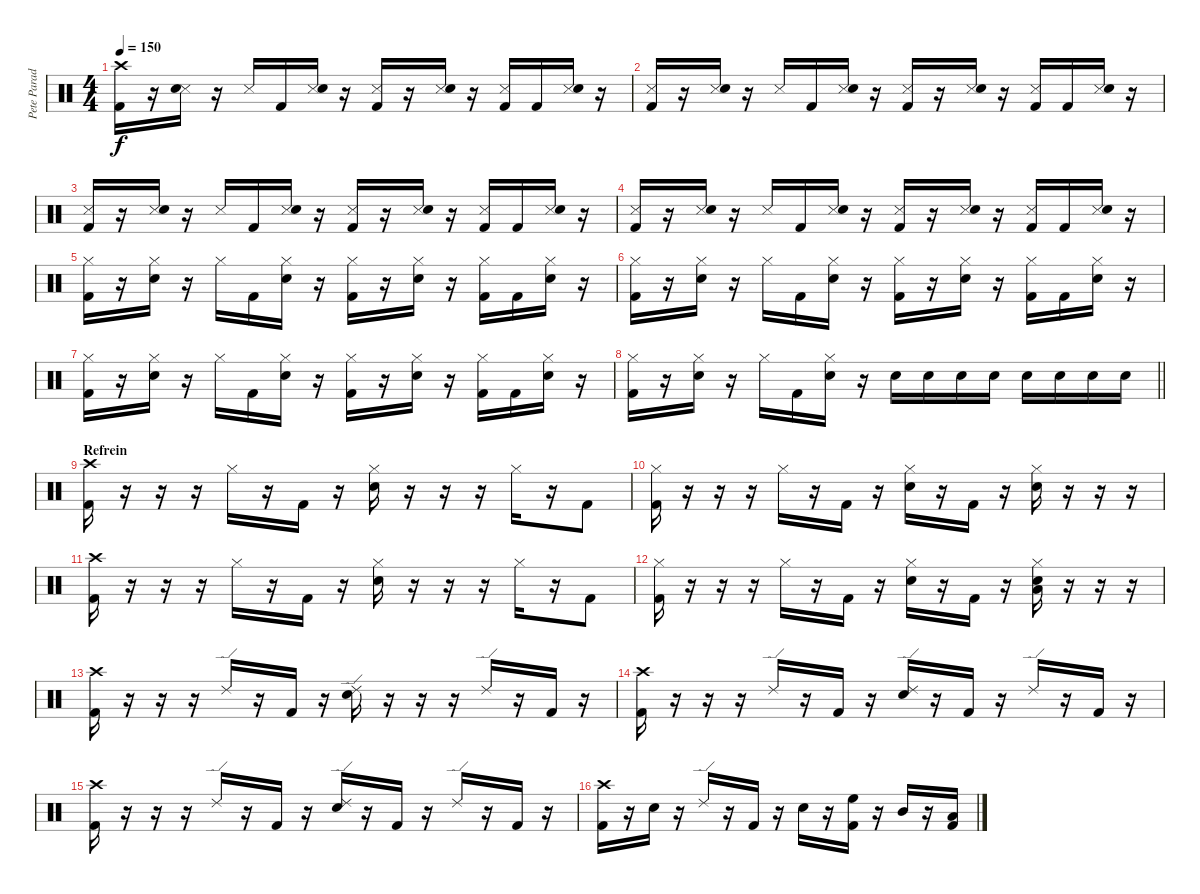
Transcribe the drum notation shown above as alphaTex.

\track ("Pete Parada - Drums" "Pete Parad") {instrument percussion}
\staff {score}
\articulation defaults
\ts (4 4)
\tempo 150
\clef neutral
\ks c
("Crash high (hit)" "Kick (hit) 2").16{dy f} r.16 ("Metronome (hit)" "Electric Snare (hit)").16 r.16 "Metronome (hit)".16 "Kick (hit) 2".16 ("Metronome (hit)" "Electric Snare (hit)").16 r.16 ("Metronome (hit)" "Kick (hit) 2").16 r.16 ("Metronome (hit)" "Electric Snare (hit)").16 r.16 ("Metronome (hit)" "Kick (hit) 2").16 "Kick (hit) 2".16 ("Metronome (hit)" "Electric Snare (hit)").16 r.16 |
("Metronome (hit)" "Kick (hit) 2").16 r.16 ("Metronome (hit)" "Electric Snare (hit)").16 r.16 "Metronome (hit)".16 "Kick (hit) 2".16 ("Metronome (hit)" "Electric Snare (hit)").16 r.16 ("Metronome (hit)" "Kick (hit) 2").16 r.16 ("Metronome (hit)" "Electric Snare (hit)").16 r.16 ("Metronome (hit)" "Kick (hit) 2").16 "Kick (hit) 2".16 ("Metronome (hit)" "Electric Snare (hit)").16 r.16 |
("Metronome (hit)" "Kick (hit) 2").16 r.16 ("Metronome (hit)" "Electric Snare (hit)").16 r.16 "Metronome (hit)".16 "Kick (hit) 2".16 ("Metronome (hit)" "Electric Snare (hit)").16 r.16 ("Metronome (hit)" "Kick (hit) 2").16 r.16 ("Metronome (hit)" "Electric Snare (hit)").16 r.16 ("Metronome (hit)" "Kick (hit) 2").16 "Kick (hit) 2".16 ("Metronome (hit)" "Electric Snare (hit)").16 r.16 |
("Metronome (hit)" "Kick (hit) 2").16 r.16 ("Metronome (hit)" "Electric Snare (hit)").16 r.16 "Metronome (hit)".16 "Kick (hit) 2".16 ("Metronome (hit)" "Electric Snare (hit)").16 r.16 ("Metronome (hit)" "Kick (hit) 2").16 r.16 ("Metronome (hit)" "Electric Snare (hit)").16 r.16 ("Metronome (hit)" "Kick (hit) 2").16 "Kick (hit) 2".16 ("Metronome (hit)" "Electric Snare (hit)").16 r.16 |
("Hi-Hat (closed)" "Kick (hit) 2").16 r.16 ("Hi-Hat (closed)" "Electric Snare (hit)").16 r.16 "Hi-Hat (closed)".16 "Kick (hit) 2".16 ("Hi-Hat (closed)" "Electric Snare (hit)").16 r.16 ("Hi-Hat (closed)" "Kick (hit) 2").16 r.16 ("Hi-Hat (closed)" "Electric Snare (hit)").16 r.16 ("Hi-Hat (closed)" "Kick (hit) 2").16 "Kick (hit) 2".16 ("Hi-Hat (closed)" "Electric Snare (hit)").16 r.16 |
("Hi-Hat (closed)" "Kick (hit) 2").16 r.16 ("Hi-Hat (closed)" "Electric Snare (hit)").16 r.16 "Hi-Hat (closed)".16 "Kick (hit) 2".16 ("Hi-Hat (closed)" "Electric Snare (hit)").16 r.16 ("Hi-Hat (closed)" "Kick (hit) 2").16 r.16 ("Hi-Hat (closed)" "Electric Snare (hit)").16 r.16 ("Hi-Hat (closed)" "Kick (hit) 2").16 "Kick (hit) 2".16 ("Hi-Hat (closed)" "Electric Snare (hit)").16 r.16 |
("Hi-Hat (closed)" "Kick (hit) 2").16 r.16 ("Hi-Hat (closed)" "Electric Snare (hit)").16 r.16 "Hi-Hat (closed)".16 "Kick (hit) 2".16 ("Hi-Hat (closed)" "Electric Snare (hit)").16 r.16 ("Hi-Hat (closed)" "Kick (hit) 2").16 r.16 ("Hi-Hat (closed)" "Electric Snare (hit)").16 r.16 ("Hi-Hat (closed)" "Kick (hit) 2").16 "Kick (hit) 2".16 ("Hi-Hat (closed)" "Electric Snare (hit)").16 r.16 |
\barLineRight lightlight
("Hi-Hat (closed)" "Kick (hit) 2").16 r.16 ("Hi-Hat (closed)" "Electric Snare (hit)").16 r.16 "Hi-Hat (closed)".16 "Kick (hit) 2".16 ("Hi-Hat (closed)" "Electric Snare (hit)").16 r.16 "Electric Snare (hit)".16 "Electric Snare (hit)".16 "Electric Snare (hit)".16 "Electric Snare (hit)".16 "Electric Snare (hit)".16 "Electric Snare (hit)".16 "Electric Snare (hit)".16 "Electric Snare (hit)".16 |
\section ("" "Refrein")
("Crash high (hit)" "Kick (hit) 2").16 r.16 r.16 r.16 "Hi-Hat (closed)".16 r.16 "Kick (hit) 2".16 r.16 ("Hi-Hat (closed)" "Electric Snare (hit)").16 r.16 r.16 r.16 "Hi-Hat (closed)".16 r.16 "Kick (hit) 2".8 |
("Hi-Hat (closed)" "Kick (hit) 2").16 r.16 r.16 r.16 "Hi-Hat (closed)".16 r.16 "Kick (hit) 2".16 r.16 ("Hi-Hat (closed)" "Electric Snare (hit)").16 r.16 "Kick (hit) 2".16 r.16 ("Hi-Hat (closed)" "Electric Snare (hit)").16 r.16 r.16 r.16 |
("Crash high (hit)" "Kick (hit) 2").16 r.16 r.16 r.16 "Hi-Hat (closed)".16 r.16 "Kick (hit) 2".16 r.16 ("Hi-Hat (closed)" "Electric Snare (hit)").16 r.16 r.16 r.16 "Hi-Hat (closed)".16 r.16 "Kick (hit) 2".8 |
("Hi-Hat (closed)" "Kick (hit) 2").16 r.16 r.16 r.16 "Hi-Hat (closed)".16 r.16 "Kick (hit) 2".16 r.16 ("Hi-Hat (closed)" "Electric Snare (hit)").16 r.16 "Kick (hit) 2".16 r.16 ("Hi-Hat (closed)" "Electric Snare (hit)" "Low Floor Tom (hit)").16 r.16 r.16 r.16 |
("Crash high (hit)" "Kick (hit) 2").16 r.16 r.16 r.16 "Ride (edge) 2".16 r.16 "Kick (hit) 2".16 r.16 ("Ride (edge) 2" "Electric Snare (hit)").16 r.16 r.16 r.16 "Ride (edge) 2".16 r.16 "Kick (hit) 2".16 r.16 |
("Crash high (hit)" "Kick (hit) 2").16 r.16 r.16 r.16 "Ride (edge) 2".16 r.16 "Kick (hit) 2".16 r.16 ("Ride (edge) 2" "Electric Snare (hit)").16 r.16 "Kick (hit) 2".16 r.16 "Ride (edge) 2".16 r.16 "Kick (hit) 2".16 r.16 |
("Crash high (hit)" "Kick (hit) 2").16 r.16 r.16 r.16 "Ride (edge) 2".16 r.16 "Kick (hit) 2".16 r.16 ("Ride (edge) 2" "Electric Snare (hit)").16 r.16 "Kick (hit) 2".16 r.16 "Ride (edge) 2".16 r.16 "Kick (hit) 2".16 r.16 |
("Crash high (hit)" "Kick (hit) 2").16 r.16 "Electric Snare (hit)".16 r.16 "Ride (edge) 2".16 r.16 "Kick (hit) 2".16 r.16 "Electric Snare (hit)".16 r.16 ("High Floor Tom (hit)" "Kick (hit) 2").16 r.16 "Mid Tom (hit)".16 r.16 ("Low Tom (hit)" "Kick (hit) 2").16
